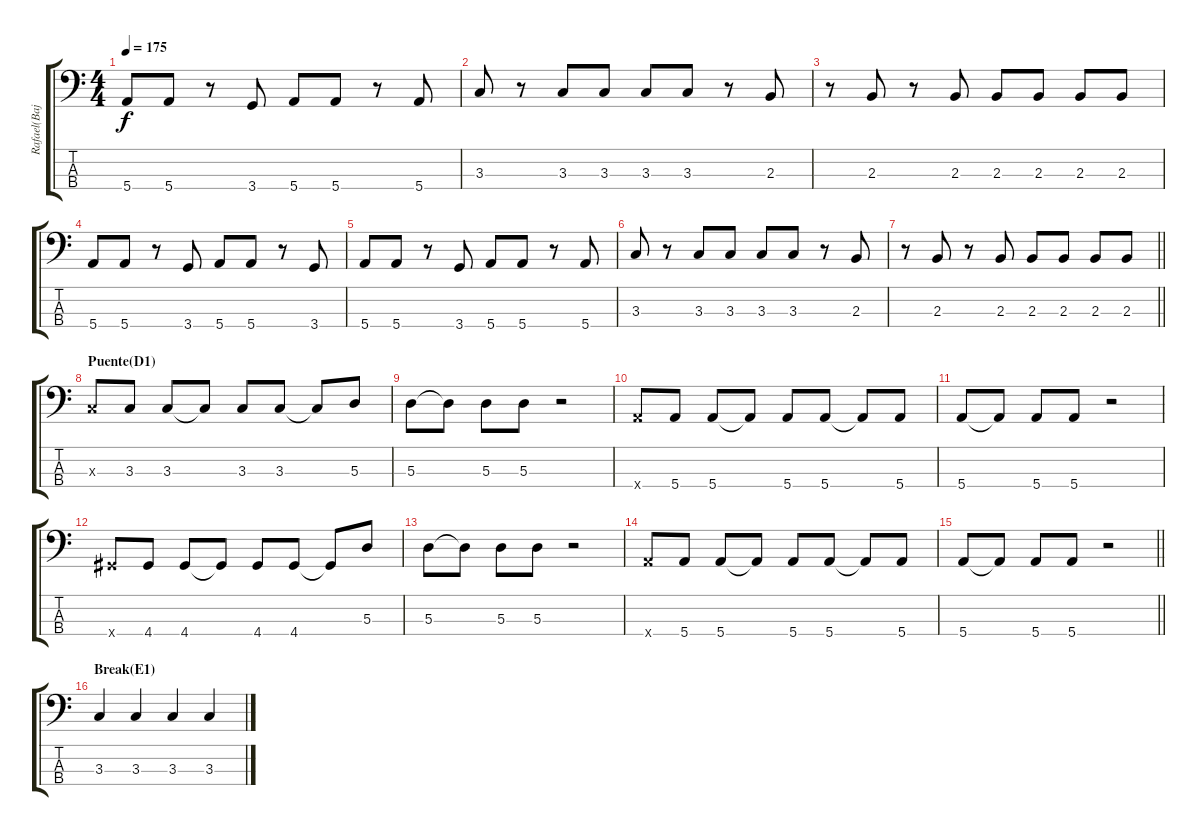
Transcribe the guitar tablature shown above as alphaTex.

\track ("Rafael(Bajo)" "Rafael(Baj") {instrument electricbassfinger}
\staff {score tabs}
\tuning (G2 D2 A1 E1) {hide}
\ts (4 4)
\tempo 175
\clef f4
\ks c
5.4.8{dy f} 5.4.8 r.8 3.4.8 5.4.8 5.4.8 r.8 5.4.8 |
3.3.8 r.8 3.3.8 3.3.8 3.3.8 3.3.8 r.8 2.3.8 |
r.8 2.3.8 r.8 2.3.8 2.3.8 2.3.8 2.3.8 2.3.8 |
5.4.8 5.4.8 r.8 3.4.8 5.4.8 5.4.8 r.8 3.4.8 |
5.4.8 5.4.8 r.8 3.4.8 5.4.8 5.4.8 r.8 5.4.8 |
3.3.8 r.8 3.3.8 3.3.8 3.3.8 3.3.8 r.8 2.3.8 |
\barLineRight lightlight
r.8 2.3.8 r.8 2.3.8 2.3.8 2.3.8 2.3.8 2.3.8 |
\section ("" "Puente(D1)")
3.3{x}.8 3.3.8 3.3.8 3.3{t}.8 3.3.8 3.3.8 3.3{t}.8 5.3.8 |
5.3.8 5.3{t}.8 5.3.8 5.3.8 r.2 |
5.4{x}.8 5.4.8 5.4.8 5.4{t}.8 5.4.8 5.4.8 5.4{t}.8 5.4.8 |
5.4.8 5.4{t}.8 5.4.8 5.4.8 r.2 |
4.4{x}.8 4.4.8 4.4.8 4.4{t}.8 4.4.8 4.4.8 4.4{t}.8 5.3.8 |
5.3.8 5.3{t}.8 5.3.8 5.3.8 r.2 |
5.4{x}.8 5.4.8 5.4.8 5.4{t}.8 5.4.8 5.4.8 5.4{t}.8 5.4.8 |
\barLineRight lightlight
5.4.8 5.4{t}.8 5.4.8 5.4.8 r.2 |
\section ("" "Break(E1)")
3.3.4 3.3.4 3.3.4 3.3.4
